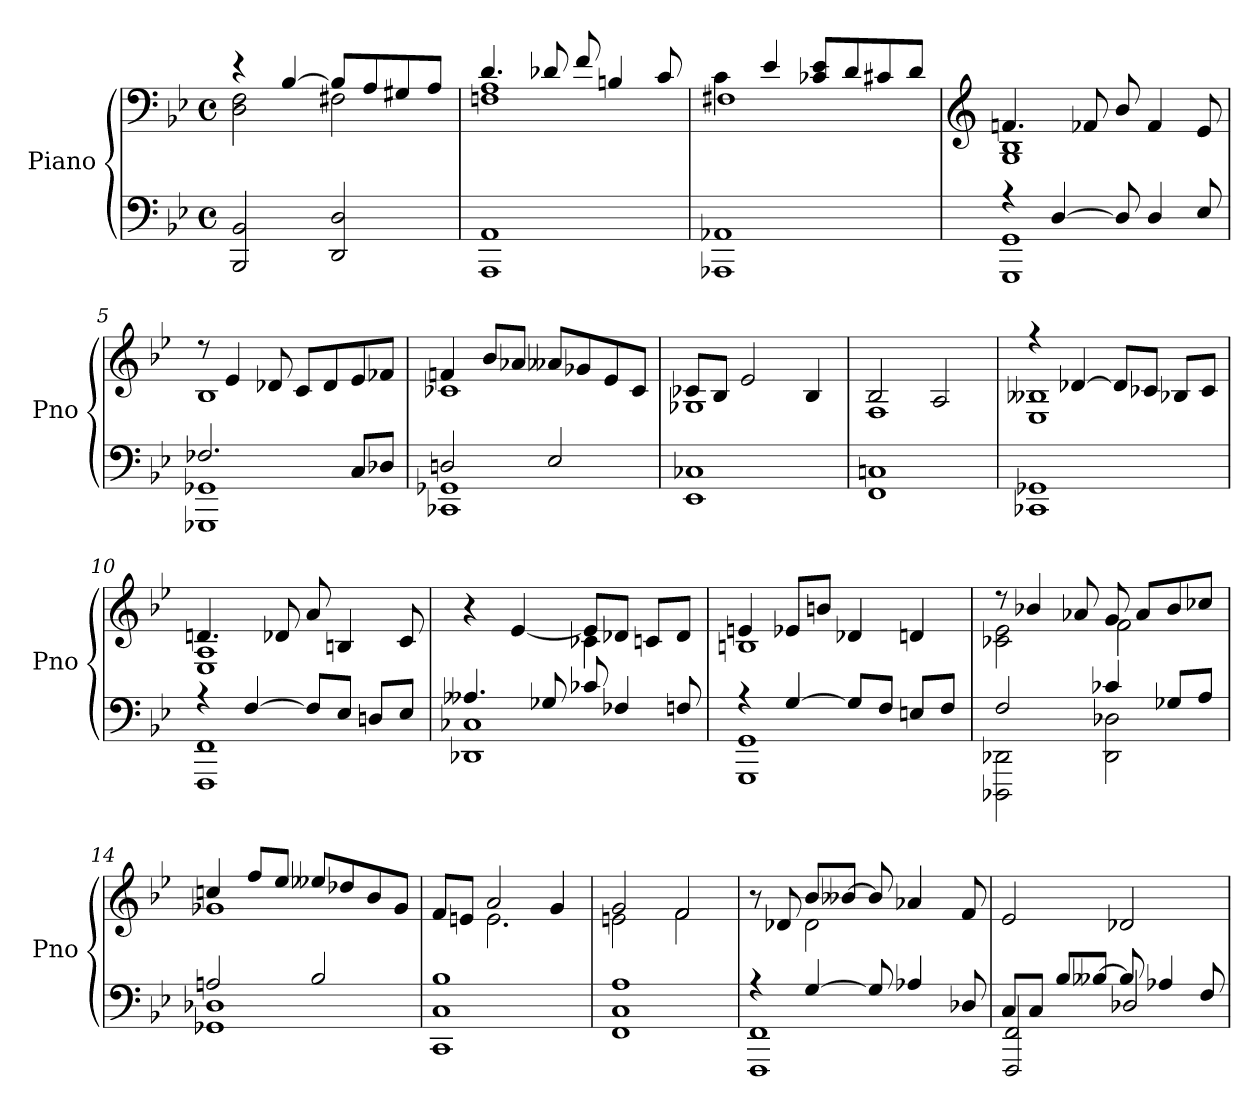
**kern	**kern
*part2	*part1
*staff2	*staff1
*I"Piano	*I"Piano
*I'Pno	*I'Pno
*clefF4	*clefF4
*k[b-e-]	*k[b-e-]
*M4/4	*M4/4
*met(c)	*met(c)
=1	=1
*	*^
2BBB-/ 2BB-/	4r	2D\ 2F\
.	[4B-/	.
2DD/ 2D/	8B-/L]	2F#X\
.	8A/	.
.	8G#X/	.
.	8A/J	.
=2	=2	=2
1AAA 1AA	4.d/	1Fn 1A
.	8d-X/	.
.	8f/	.
.	4Bn/	.
.	8c/	.
=3	=3	=3
1AAA-X 1AA-X	4c\	1F#X
.	4e-/	.
.	8c-X/ 8e-/L	.
.	8d/	.
.	8c#X/	.
.	8d/J	.
!!LO:LB:g=z	!!
=4	=4	=4
*	*clefG2	*
*^	*	*
4r	1GGG 1GG	4.fn/	1G 1B-
[4D/	.	.	.
.	.	8f-X/	.
8D/]	.	8b-/	.
4D/	.	4f-/	.
8E-/	.	8e-/	.
=5	=5	=5	=5
2.F-X/	1GGG-X 1GG-X	8r	1B-
.	.	4e-/	.
.	.	8d-X/	.
.	.	8c/L	.
.	.	8d-/	.
8C/L	.	8e-/	.
8D-X/J	.	8f-X/J	.
=6	=6	=6	=6
2Dn/	1CC-X 1GG-X	4fn/	1c-X
.	.	8b-/L	.
.	.	8a-X/J	.
2E-/	.	8a--X/L	.
.	.	8g-X/	.
.	.	8e-/	.
.	.	8c-/J	.
*v	*v	*	*
=7	=7	=7
1EE- 1C-X	8c-X/L	1G-X
.	8B-/J	.
.	2e-/	.
.	4B-/	.
!!LO:LB:g=z	!!
=8	=8	=8
1FF 1Cn	2B-/	1F
.	2A/	.
=9	=9	=9
1CC-X 1GG-X	4r	1E- 1B--X
.	[4d-X/	.
.	8d-/L]	.
.	8c-X/J	.
.	8B-X/L	.
.	8c-/J	.
=10	=10	=10
*^	*	*
4r	1FFF 1FF	4.dn/	1E- 1A
[4F/	.	.	.
.	.	8d-X/	.
8F/L]	.	8a/	.
8E-/J	.	4Bn/	.
8Dn/L	.	.	.
8E-/J	.	8c/	.
=11	=11	=11	=11
4.A--X/	1DD-X 1C-X	4r	2ryy
.	.	[4e-/	.
8G-X/	.	.	.
8c-X/	.	8e-/L]	4c-X\
4F-X/	.	8d-X/J	.
.	.	8cn/L	4ryy
8Fn/	.	8d-/J	.
!!LO:LB:g=z	!!
=12	=12	=12	=12
4r	1GGG 1GG	4en/	1Bn
[4G/	.	8e-X/L	.
.	.	8bn/J	.
8G/L]	.	4d-X/	.
8F/J	.	.	.
8En/L	.	4dn/	.
8F/J	.	.	.
=13	=13	=13	=13
2F/	2DDD-X\ 2DD-X\	8r	2c-X\ 2e-\
.	.	4b-X/	.
.	.	8a-X/	.
4c-X/	2DD-\ 2D-X\	8g/	2f\
.	.	8a-/L	.
8G-X/L	.	8b-/	.
8A/J	.	8cc-X/J	.
=14	=14	=14	=14
2An/	1GG-X 1D-X	4ccn/	1g-X
.	.	8ff/L	.
.	.	8ee-/J	.
2B-/	.	8ee--X/L	.
.	.	8dd-X/	.
.	.	8b-/	.
.	.	8g-/J	.
*v	*v	*	*
!!LO:LB:g=z	!!
=15	=15	=15
1CC 1C 1B-	8f/L	4ryy
.	8en/J	.
.	2a/	2.e\
.	4g/	.
=16	=16	=16
1FF 1C 1A	2g/	2en\
.	2f/	2f\
=17	=17	=17
*^	*	*
4r	1FFF 1FF	8r	4ryy
.	.	8d-X/	.
[4G/	.	8b-/L	2d-\
.	.	[8b--X/J	.
8G/]	.	8b--/]	.
4A-X/	.	4a-X/	.
.	.	.	4ryy
8D-X/	.	8f/	.
*	*	*v	*v
=18	=18	=18
8C/L	2FFF/ 2FF/	2e-/
8C/J	.	.
8B-/L	.	.
[8B--X/J	.	.
8B--/]	2D-X/	2d-X/
4A-X/	.	.
8F/	.	.
*v	*v	*
=	=
*-	*-
